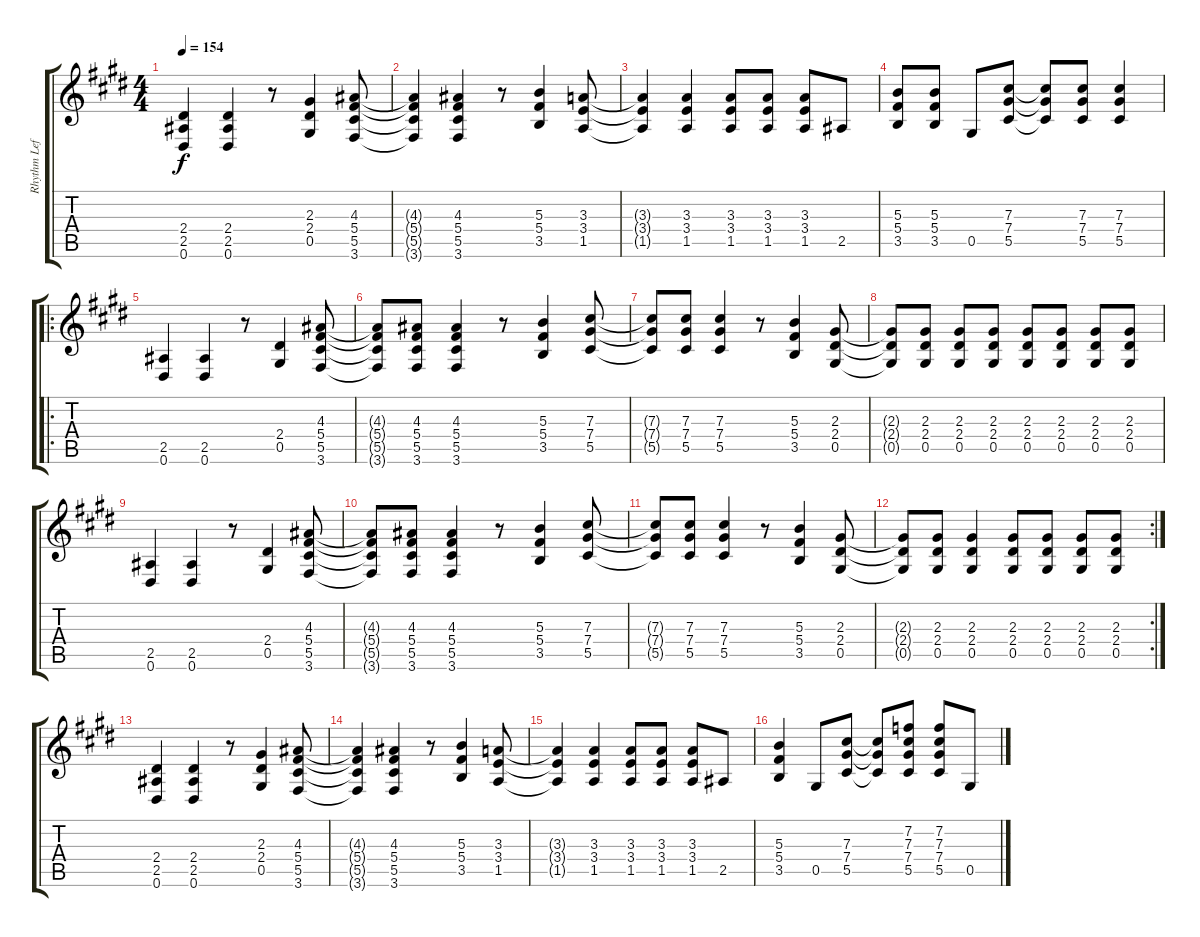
\track ("Rhythm Left" "Rhythm Lef") {instrument distortionguitar}
\staff {score tabs}
\tuning (Eb4 Bb3 Gb3 Db3 Ab2 Eb2) {hide}
\ts (4 4)
\tempo 154
\clef g2
\ks e
(2.4 2.5 0.6).4{dy f} (2.4 2.5 0.6).4 r.8 (2.3 2.4 0.5).4 (4.3 5.4 5.5 3.6).8 |
\ks c#minor
(4.3{t} 5.4{t} 5.5{t} 3.6{t}).4 (4.3 5.4 5.5 3.6).4 r.8 (5.3 5.4 3.5).4 (3.3 3.4 1.5).8 |
(3.3{t} 3.4{t} 1.5{t}).4 (3.3 3.4 1.5).4 (3.3 3.4 1.5).8 (3.3 3.4 1.5).8 (3.3 3.4 1.5).8 2.5.8 |
(5.3 5.4 3.5).8 (5.3 5.4 3.5).8 0.5.8 (7.3 7.4 5.5).8 (7.3{t} 7.4{t} 5.5{t}).8 (7.3 7.4 5.5).8 (7.3 7.4 5.5).4 |
\ro
\ks e
(2.5 0.6).4 (2.5 0.6).4 r.8 (2.4 0.5).4 (4.3 5.4 5.5 3.6).8 |
\ks c#minor
(4.3{t} 5.4{t} 5.5{t} 3.6{t}).8 (4.3 5.4 5.5 3.6).8 (4.3 5.4 5.5 3.6).4 r.8 (5.3 5.4 3.5).4 (7.3 7.4 5.5).8 |
(7.3{t} 7.4{t} 5.5{t}).8 (7.3 7.4 5.5).8 (7.3 7.4 5.5).4 r.8 (5.3 5.4 3.5).4 (2.3 2.4 0.5).8 |
(2.3{t} 2.4{t} 0.5{t}).8 (2.3 2.4 0.5).8 (2.3 2.4 0.5).8 (2.3 2.4 0.5).8 (2.3 2.4 0.5).8 (2.3 2.4 0.5).8 (2.3 2.4 0.5).8 (2.3 2.4 0.5).8 |
\ks e
(2.5 0.6).4 (2.5 0.6).4 r.8 (2.4 0.5).4 (4.3 5.4 5.5 3.6).8 |
\ks c#minor
(4.3{t} 5.4{t} 5.5{t} 3.6{t}).8 (4.3 5.4 5.5 3.6).8 (4.3 5.4 5.5 3.6).4 r.8 (5.3 5.4 3.5).4 (7.3 7.4 5.5).8 |
(7.3{t} 7.4{t} 5.5{t}).8 (7.3 7.4 5.5).8 (7.3 7.4 5.5).4 r.8 (5.3 5.4 3.5).4 (2.3 2.4 0.5).8 |
\rc 2
(2.3{t} 2.4{t} 0.5{t}).8 (2.3 2.4 0.5).8 (2.3 2.4 0.5).4 (2.3 2.4 0.5).8 (2.3 2.4 0.5).8 (2.3 2.4 0.5).8 (2.3 2.4 0.5).8 |
\ks e
(2.4 2.5 0.6).4 (2.4 2.5 0.6).4 r.8 (2.3 2.4 0.5).4 (4.3 5.4 5.5 3.6).8 |
\ks c#minor
(4.3{t} 5.4{t} 5.5{t} 3.6{t}).4 (4.3 5.4 5.5 3.6).4 r.8 (5.3 5.4 3.5).4 (3.3 3.4 1.5).8 |
(3.3{t} 3.4{t} 1.5{t}).4 (3.3 3.4 1.5).4 (3.3 3.4 1.5).8 (3.3 3.4 1.5).8 (3.3 3.4 1.5).8 2.5.8 |
(5.3 5.4 3.5).4 0.5.8 (7.3 7.4 5.5).8 (7.3{t} 7.4{t} 5.5{t}).8 (7.2 7.3 7.4 5.5).8 (7.2 7.3 7.4 5.5).8 0.5.8
